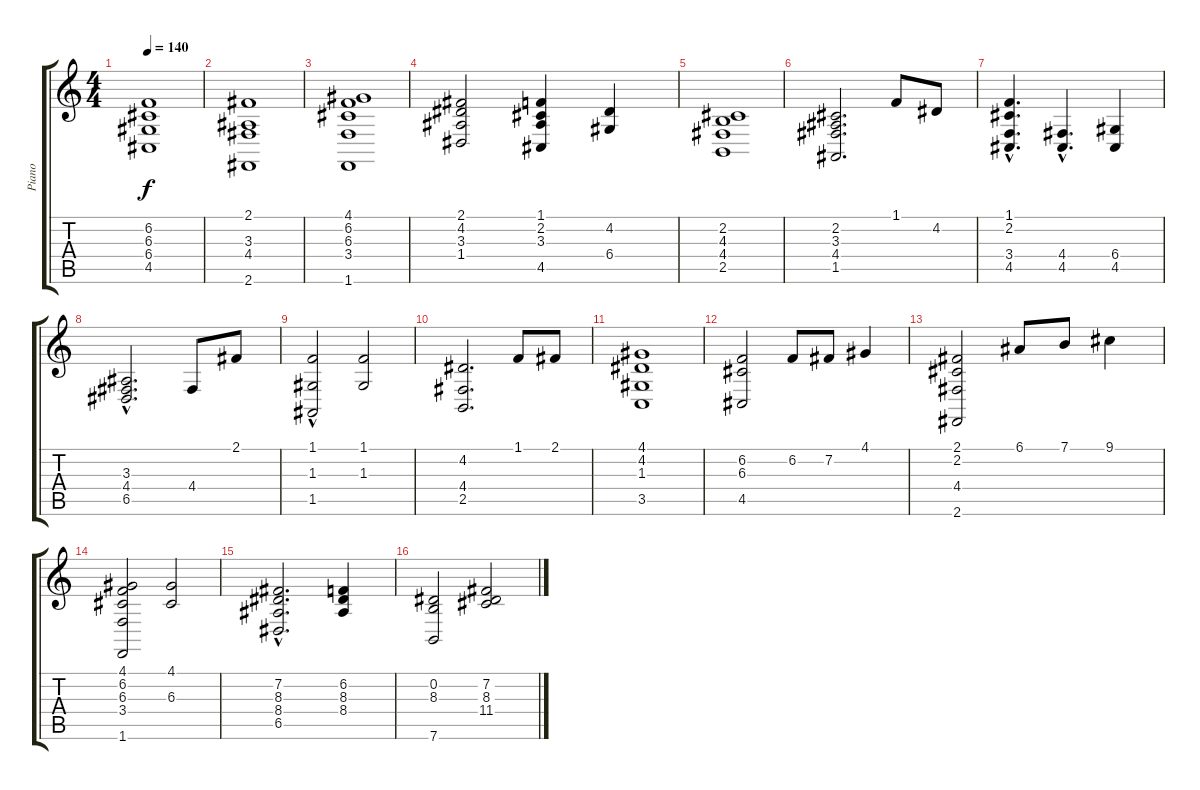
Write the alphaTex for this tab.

\track ("Piano" "Piano") {instrument acousticgrandpiano}
\staff {score tabs}
\tuning (E4 B3 G3 D3 A2 E2) {hide}
\ts (4 4)
\tempo 140
\clef g2
\ks c
(6.2 6.3 6.4 4.5).1{dy f} |
(2.1 3.3 4.4 2.6).1 |
(4.1 6.2 6.3 3.4 1.6).1 |
(2.1 4.2 3.3 1.4).2 (1.1 2.2 3.3 4.5).4 (4.2 6.4).4 |
(2.2 4.3 4.4 2.5).1 |
(2.2 3.3 4.4 1.5).2{d} 1.1.8 4.2.8 |
(1.1 2.2 3.4{hac} 4.5{hac}).4{d} (4.4{hac} 4.5{hac}).4{d} (6.4 4.5).4 |
(3.3 4.4{hac} 6.5).2{d} 4.4.8 2.1.8 |
(1.1{hac} 1.3{hac} 1.5).2 (1.1 1.3).2 |
(4.2 4.4 2.5).2{d} 1.1.8 2.1.8 |
(4.1 4.2 1.3 3.5).1 |
(6.2 6.3 4.5).2 6.2.8 7.2.8 4.1.4 |
(2.1 2.2 4.4 2.6).2 6.1.8 7.1.8 9.1.4 |
(4.1 6.2 6.3 3.4 1.6).2 (4.1 6.3).2 |
(7.2{hac} 8.3{hac} 8.4{hac} 6.5).2{d} (6.2 8.3 8.4).4 |
(0.2 8.3 7.6).2 (7.2 8.3 11.4).2
